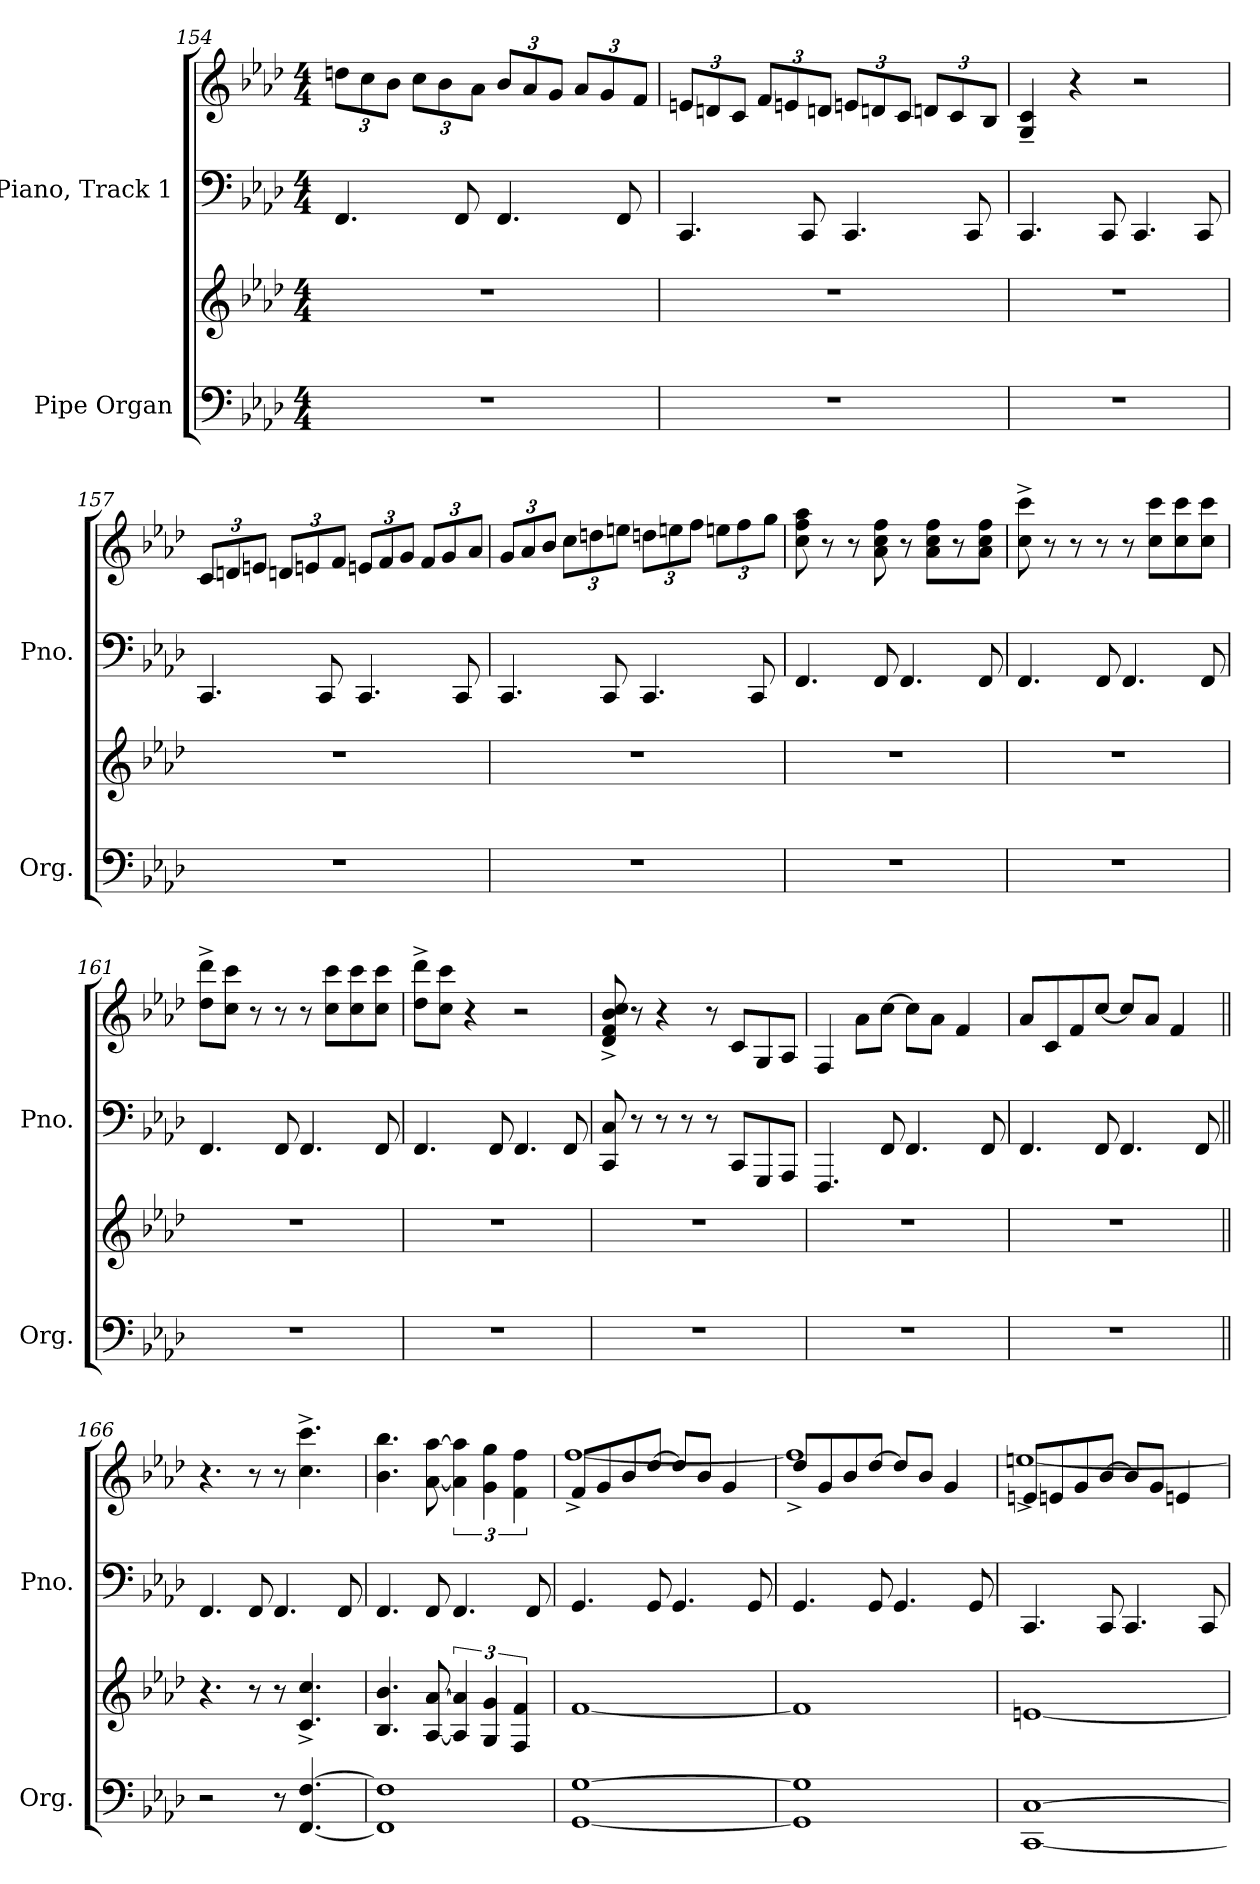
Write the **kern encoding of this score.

**kern	**kern	**kern	**kern
*part2	*part2	*part1	*part1
*staff4	*staff3	*staff2	*staff1
*I"Pipe Organ	*	*I"Piano, Track 1	*
*I'Org.	*	*I'Pno.	*
!!LO:PB:g=z
*clefF4	*clefG2	*clefF4	*clefG2
*k[b-e-a-d-]	*k[b-e-a-d-]	*k[b-e-a-d-]	*k[b-e-a-d-]
*M4/4	*M4/4	*M4/4	*M4/4
*	*	*	*Xbrackettup
=154	=154	=154	=154
1r	1r	4.FF/	12ddn\L
.	.	.	12cc\
.	.	.	12b-\J
.	.	.	12cc\L
.	.	.	12b-\
.	.	8FF/	.
.	.	.	12a-\J
.	.	4.FF/	12b-/L
.	.	.	12a-/
.	.	.	12g/J
.	.	.	12a-/L
.	.	.	12g/
.	.	8FF/	.
.	.	.	12f/J
=155	=155	=155	=155
1r	1r	4.CC/	12en/L
.	.	.	12dn/
.	.	.	12c/J
.	.	.	12f/L
.	.	.	12en/
.	.	8CC/	.
.	.	.	12dn/J
.	.	4.CC/	12en/L
.	.	.	12dn/
.	.	.	12c/J
.	.	.	12dn/L
.	.	.	12c/
.	.	8CC/	.
.	.	.	12B-/J
=156	=156	=156	=156
1r	1r	4.CC/	4G/~ 4c/~
.	.	.	4r
.	.	8CC/	.
.	.	4.CC/	2r
.	.	8CC/	.
!!LO:LB:g=z
=157	=157	=157	=157
1r	1r	4.CC/	12c/L
.	.	.	12dn/
.	.	.	12en/J
.	.	.	12dn/L
.	.	.	12en/
.	.	8CC/	.
.	.	.	12f/J
.	.	4.CC/	12en/L
.	.	.	12f/
.	.	.	12g/J
.	.	.	12f/L
.	.	.	12g/
.	.	8CC/	.
.	.	.	12a-/J
=158	=158	=158	=158
1r	1r	4.CC/	12g/L
.	.	.	12a-/
.	.	.	12b-/J
.	.	.	12cc\L
.	.	.	12ddn\
.	.	8CC/	.
.	.	.	12een\J
.	.	4.CC/	12ddn\L
.	.	.	12een\
.	.	.	12ff\J
.	.	.	12een\L
.	.	.	12ff\
.	.	8CC/	.
.	.	.	12gg\J
=159	=159	=159	=159
1r	1r	4.FF/	8cc\ 8ff\ 8aa-\
.	.	.	8r
.	.	.	8r
.	.	8FF/	8a-\ 8cc\ 8ff\
.	.	4.FF/	8r
.	.	.	8a-\ 8cc\ 8ff\L
.	.	.	8r
.	.	8FF/	8a-\ 8cc\ 8ff\J
!!LO:LB:g=z
=160	=160	=160	=160
1r	1r	4.FF/	8cc\^ 8ccc\^
.	.	.	8r
.	.	.	8r
.	.	8FF/	8r
.	.	4.FF/	8r
.	.	.	8cc\ 8ccc\L
.	.	.	8cc\ 8ccc\
.	.	8FF/	8cc\ 8ccc\J
=161	=161	=161	=161
1r	1r	4.FF/	8dd-\^ 8ddd-\^L
.	.	.	8cc\ 8ccc\J
.	.	.	8r
.	.	8FF/	8r
.	.	4.FF/	8r
.	.	.	8cc\ 8ccc\L
.	.	.	8cc\ 8ccc\
.	.	8FF/	8cc\ 8ccc\J
=162	=162	=162	=162
1r	1r	4.FF/	8dd-\^ 8ddd-\^L
.	.	.	8cc\ 8ccc\J
.	.	.	4r
.	.	8FF/	.
.	.	4.FF/	2r
.	.	8FF/	.
=163	=163	=163	=163
1r	1r	8CC/ 8C/	8d-/^ 8f/^ 8b-/^ 8cc/^
.	.	8r	8r
.	.	8r	4r
.	.	8r	.
.	.	8r	8r
.	.	8CC/L	8c/L
.	.	8GGG/	8G/
.	.	8AAA-/J	8A-/J
!!LO:PB:g=z
=164	=164	=164	=164
1r	1r	4.FFF/	4F/
.	.	.	8a-\L
.	.	8FF/	[8cc\J
.	.	4.FF/	8cc\L]
.	.	.	8a-\J
.	.	.	4f/
.	.	8FF/	.
=165	=165	=165	=165
1r	1r	4.FF/	8a-/L
.	.	.	8c/
.	.	.	8f/
.	.	8FF/	[8cc/J
.	.	4.FF/	8cc/L]
.	.	.	8a-/J
.	.	.	4f/
.	.	8FF/	.
=166||	=166||	=166||	=166||
2r	4.r	4.FF/	4.r
.	8r	8FF/	8r
8r	8r	4.FF/	8r
[4.FF/ [4.F/	4.c/^ 4.cc/^	.	4.cc\^ 4.ccc\^
.	.	8FF/	.
=167	=167	=167	=167
1FF] 1F]	4.B-/ 4.b-/	4.FF/	4.b-\ 4.bb-\
.	[8A-/ [8a-/	8FF/	[8a-\ [8aa-\
*	*	*	*brackettup
.	6A-/] 6a-/]	4.FF/	6a-\] 6aa-\]
.	6G/ 6g/	.	6g\ 6gg\
.	6F/ 6f/	.	6f\ 6ff\
.	.	8FF/	.
!!LO:LB:g=z
=168	=168	=168	=168
*	*	*	*^
[1GG [1G	[1f	4.GG/	8f/L	[1ff^
.	.	.	8g/	.
.	.	.	8b-/	.
.	.	8GG/	[8dd-/J	.
.	.	4.GG/	8dd-/L]	.
.	.	.	8b-/J	.
.	.	.	4g/	.
.	.	8GG/	.	.
=169	=169	=169	=169	=169
1GG] 1G]	1f]	4.GG/	8dd-/L	1ff^]
.	.	.	8g/	.
.	.	.	8b-/	.
.	.	8GG/	[8dd-/J	.
.	.	4.GG/	8dd-/L]	.
.	.	.	8b-/J	.
.	.	.	4g/	.
.	.	8GG/	.	.
=170	=170	=170	=170	=170
[1CC [1C	[1en	4.CC/	8en/L	[1een^
.	.	.	8en/	.
.	.	.	8g/	.
.	.	8CC/	[8b-/J	.
.	.	4.CC/	8b-/L]	.
.	.	.	8g/J	.
.	.	.	4en/	.
.	.	8CC/	.	.
*	*	*	*v	*v
=	=	=	=
*-	*-	*-	*-
